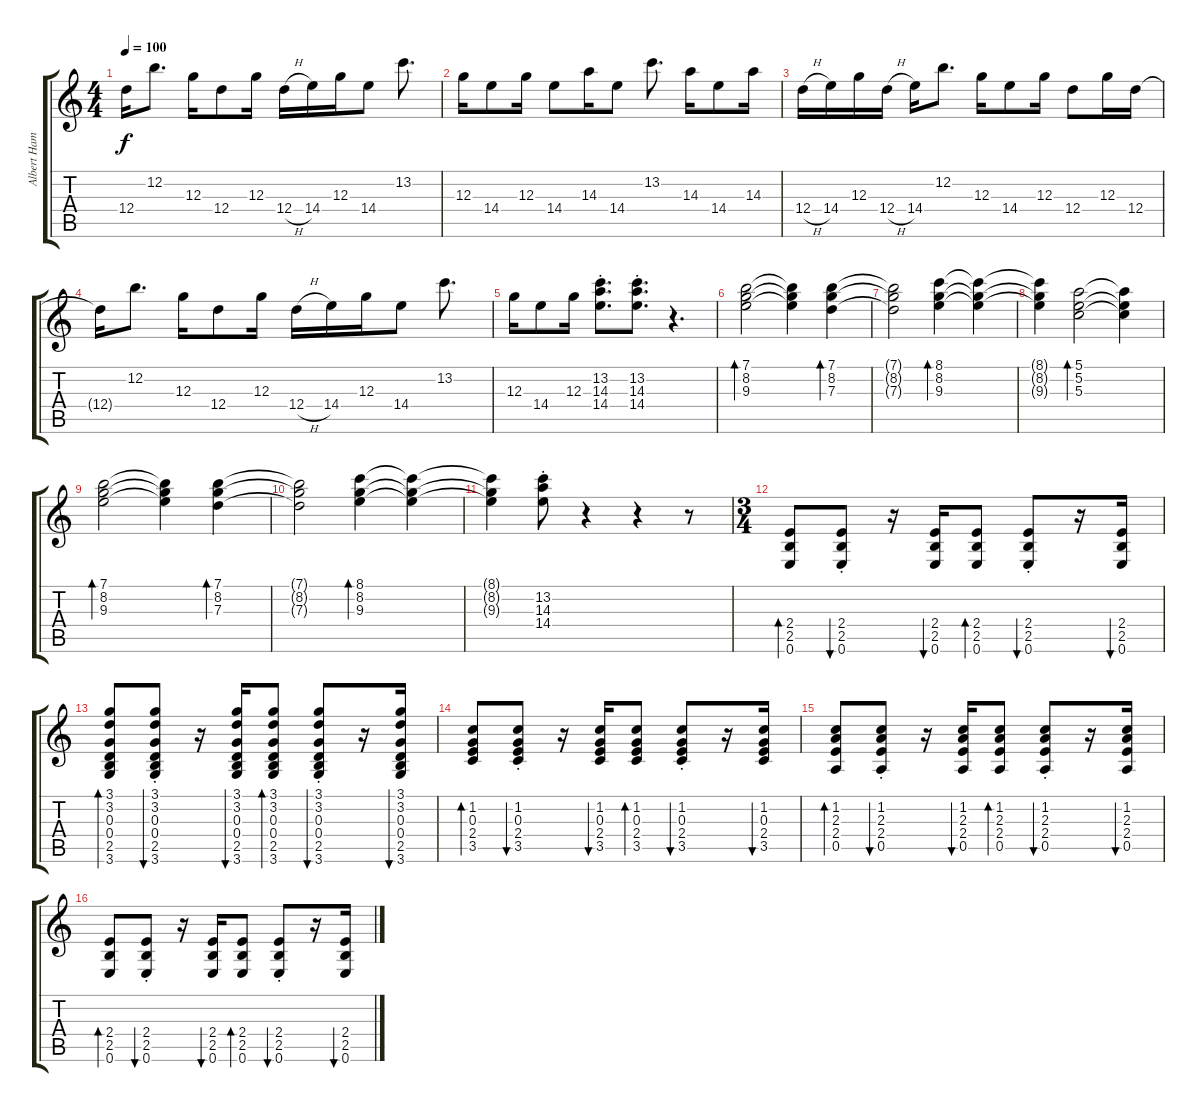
\track ("Albert Hammond Jr" "Albert Ham") {instrument electricguitarjazz}
\staff {score tabs}
\tuning (E4 B3 G3 D3 A2 E2) {hide}
\ts (4 4)
\tempo 100
\clef g2
\ks c
12.4{t}.16{dy f} 12.2.8{d} 12.3.16 12.4.8 12.3.16 12.4{h}.16 14.4.16 12.3.16 14.4.8 13.2.8{d} |
12.3.16 14.4.8 12.3.16 14.4.8 14.3.16 14.4.8 13.2.8{d} 14.3.16 14.4.8 14.3.16 |
12.4{h}.16 14.4.16 12.3.16 12.4{h}.16 14.4.16 12.2.8{d} 12.3.16 14.4.8 12.3.16 12.4.8 12.3.16 12.4.16 |
12.4{t}.16 12.2.8{d} 12.3.16 12.4.8 12.3.16 12.4{h}.16 14.4.16 12.3.16 14.4.8 13.2.8{d} |
12.3.16 14.4.8 12.3.16 (13.2{st} 14.3{st} 14.4{st}).8{d instrument electricguitarclean} (13.2{st} 14.3{st} 14.4{st}).8{d} r.4{d} |
(7.1 8.2 9.3).2{bd 240 instrument electricguitarjazz} (7.1{t} 8.2{t} 9.3{t}).4 (7.1 8.2 7.3).4{bd 240} |
(7.1{t} 8.2{t} 7.3{t}).2 (8.1 8.2 9.3).4{bd 240} (8.1{t} 8.2{t} 9.3{t}).4 |
(8.1{t} 8.2{t} 9.3{t}).4 (5.1 5.2 5.3).2{bd 240} (5.1{t} 5.2{t} 5.3{t}).4 |
(7.1 8.2 9.3).2{bd 240 instrument electricguitarjazz} (7.1{t} 8.2{t} 9.3{t}).4 (7.1 8.2 7.3).4{bd 240} |
(7.1{t} 8.2{t} 7.3{t}).2 (8.1 8.2 9.3).4{bd 240} (8.1{t} 8.2{t} 9.3{t}).4 |
(8.1{t} 8.2{t} 9.3{t}).4 (13.2{st} 14.3{st} 14.4{st}).8{instrument electricguitarclean} r.4 r.4 r.8 |
\ts (3 4)
(2.4 2.5 0.6).8{bd 60 volume 10} (2.4{st} 2.5{st} 0.6{st}).8{bu 60} r.16 (2.4 2.5 0.6).16{bu 60} (2.4 2.5 0.6).8{bd 60} (2.4{st} 2.5{st} 0.6{st}).8{bu 60} r.16 (2.4 2.5 0.6).16{bu 60} |
(3.1 3.2 0.3 0.4 2.5 3.6).8{bd 60} (3.1{st} 3.2{st} 0.3{st} 0.4{st} 2.5{st} 3.6{st}).8{bu 60} r.16 (3.1 3.2 0.3 0.4 2.5 3.6).16{bu 60} (3.1 3.2 0.3 0.4 2.5 3.6).8{bd 60} (3.1{st} 3.2{st} 0.3{st} 0.4{st} 2.5{st} 3.6{st}).8{bu 60} r.16 (3.1 3.2 0.3 0.4 2.5 3.6).16{bu 60} |
(1.2 0.3 2.4 3.5).8{bd 60} (1.2{st} 0.3{st} 2.4{st} 3.5{st}).8{bu 60} r.16 (1.2 0.3 2.4 3.5).16{bu 60} (1.2 0.3 2.4 3.5).8{bd 60} (1.2{st} 0.3{st} 2.4{st} 3.5{st}).8{bu 60} r.16 (1.2 0.3 2.4 3.5).16{bu 60} |
(1.2 2.3 2.4 0.5).8{bd 60} (1.2{st} 2.3{st} 2.4{st} 0.5{st}).8{bu 60} r.16 (1.2 2.3 2.4 0.5).16{bu 60} (1.2 2.3 2.4 0.5).8{bd 60} (1.2{st} 2.3{st} 2.4{st} 0.5{st}).8{bu 60} r.16 (1.2 2.3 2.4 0.5).16{bu 60} |
(2.4 2.5 0.6).8{bd 60} (2.4{st} 2.5{st} 0.6{st}).8{bu 60} r.16 (2.4 2.5 0.6).16{bu 60} (2.4 2.5 0.6).8{bd 60} (2.4{st} 2.5{st} 0.6{st}).8{bu 60} r.16 (2.4 2.5 0.6).16{bu 60}
